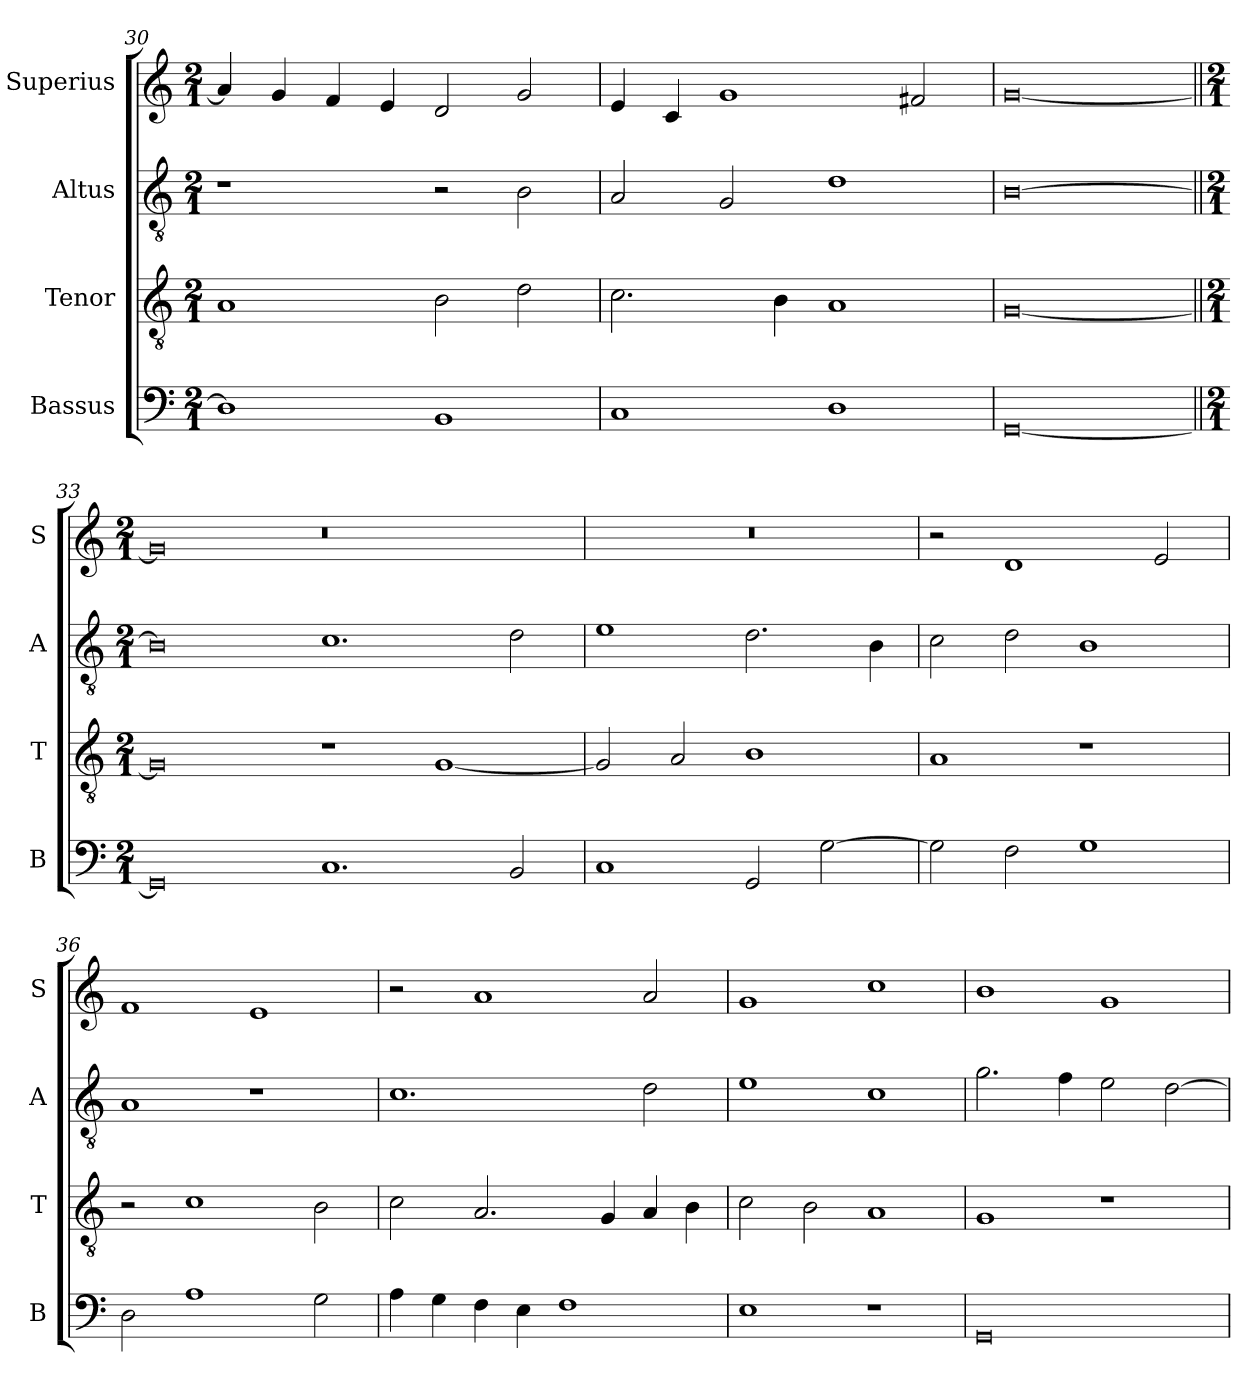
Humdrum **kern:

**kern	**kern	**kern	**kern
*part4	*part3	*part2	*part1
*staff4	*staff3	*staff2	*staff1
*I"Bassus	*I"Tenor	*I"Altus	*I"Superius
*I'B	*I'T	*I'A	*I'S
*clefF4	*clefGv2	*clefGv2	*clefG2
*k[]	*k[]	*k[]	*k[]
*C:	*C:	*C:	*C:
*M2/1	*M2/1	*M2/1	*M2/1
=30	=30	=30	=30
1D]	1A	1r	4a]
.	.	.	4g
.	.	.	4f
.	.	.	4e
1BB	2B	2r	2d
.	2d	2B	2g
=31	=31	=31	=31
1C	2.c	2A	4e
.	.	.	4c
.	.	2G	1g
.	4B	.	.
1D	1A	1d	.
.	.	.	2f#X
=32	=32	=32	=32
[0GG	[0G	[0B	[0g
=33||	=33||	=33||	=33||
*M2/1	*M2/1	*M2/1	*M2/1
0GG]	0G]	0B]	0g]
1.C	1r	1.c	0r
.	[1G	.	.
2BB	.	2d	.
=34	=34	=34	=34
1C	2G]	1e	0r
.	2A	.	.
2GG	1B	2.d	.
[2G	.	.	.
.	.	4B	.
=35	=35	=35	=35
2G]	1A	2c	2r
2F	.	2d	1d
1G	1r	1B	.
.	.	.	2e
=36	=36	=36	=36
2D	2r	1A	1f
1A	1c	.	.
.	.	1r	1e
2G	2B	.	.
=37	=37	=37	=37
4A	2c	1.c	2r
4G	.	.	.
4F	2.A	.	1a
4E	.	.	.
1F	.	.	.
.	4G	.	.
.	4A	2d	2a
.	4B	.	.
=38	=38	=38	=38
1E	2c	1e	1g
.	2B	.	.
1r	1A	1c	1cc
=39	=39	=39	=39
0GG	1G	2.g	1b
.	.	4f	.
.	1r	2e	1g
.	.	[2d	.
=	=	=	=
*-	*-	*-	*-
